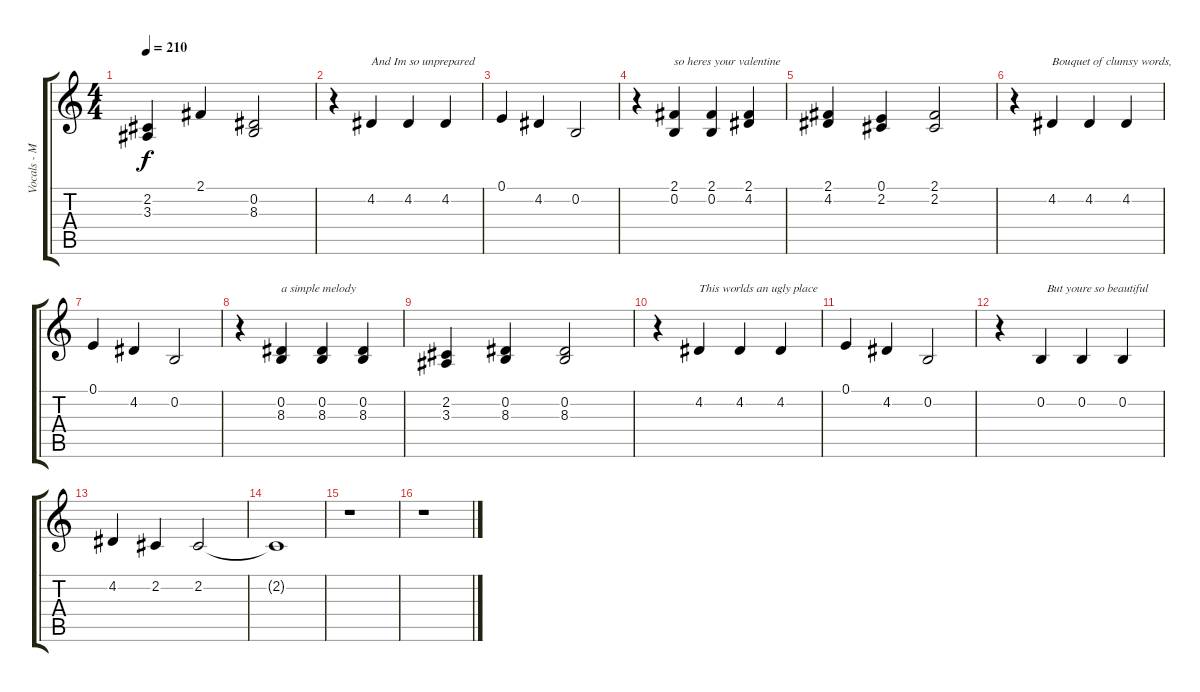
\track ("Vocals - Mark " "Vocals - M") {instrument sopranosax}
\staff {score tabs}
\tuning (E4 B3 G3 D3 A2 E2) {hide}
\ts (4 4)
\tempo 210
\clef g2
\ks c
(2.2 3.3).4{dy f} 2.1.4 (0.2 8.3).2 |
r.4 4.2.4{txt "And Im so unprepared "} 4.2.4 4.2.4 |
0.1.4 4.2.4 0.2.2 |
r.4 (2.1 0.2).4{txt "so heres your valentine"} (2.1 0.2).4 (2.1 4.2).4 |
(2.1 4.2).4 (0.1 2.2).4 (2.1 2.2).2 |
r.4 4.2.4{txt "Bouquet of clumsy words, "} 4.2.4 4.2.4 |
0.1.4 4.2.4 0.2.2 |
r.4 (0.2 8.3).4{txt "a simple melody"} (0.2 8.3).4 (0.2 8.3).4 |
(2.2 3.3).4 (0.2 8.3).4 (0.2 8.3).2 |
r.4 4.2.4{txt "This worlds an ugly place"} 4.2.4 4.2.4 |
0.1.4 4.2.4 0.2.2 |
r.4 0.2.4{txt "  But youre so beautiful"} 0.2.4 0.2.4 |
4.2.4 2.2.4 2.2.2 |
2.2{t}.1 |
r.1 |
r.1
